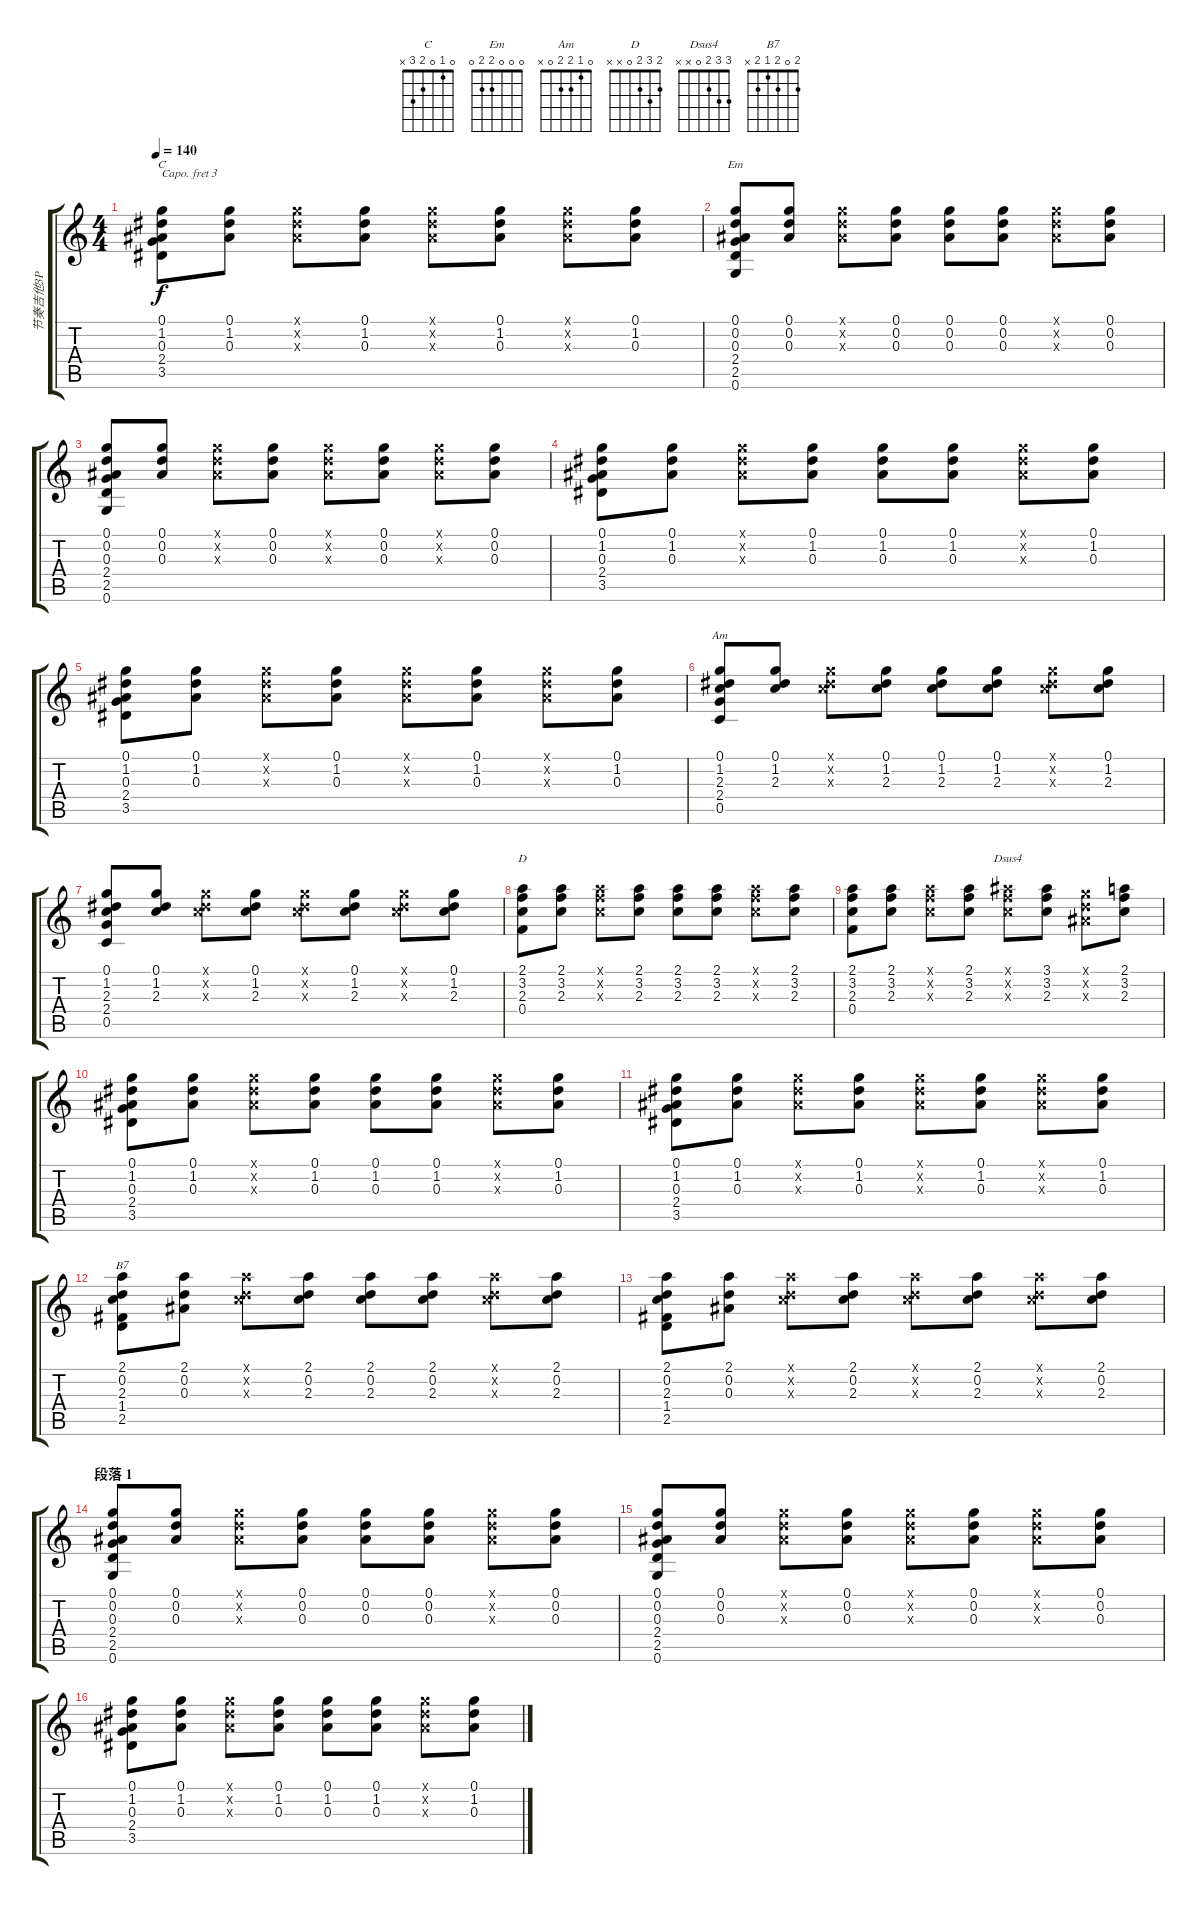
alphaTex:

\track ("节奏吉他3P" "节奏吉他3P") {instrument acousticguitarnylon}
\staff {score tabs}
\capo 3
\tuning (E4 B3 G3 D3 A2 E2) {hide}
\chord ("C" 0 1 0 2 3 x)
\chord ("Em" 0 0 0 2 2 0)
\chord ("Am" 0 1 2 2 0 x)
\chord ("D" 2 3 2 0 x x)
\chord ("Dsus4" 3 3 2 0 x x)
\chord ("B7" 2 0 2 1 2 x)
\ts (4 4)
\tempo 140
\clef g2
\ks c
(0.1 1.2 0.3 2.4 3.5).8{ch "C" dy f} (0.1 1.2 0.3).8 (0.1{x} 1.2{x} 0.3{x}).8 (0.1 1.2 0.3).8 (0.1{x} 1.2{x} 0.3{x}).8 (0.1 1.2 0.3).8 (0.1{x} 1.2{x} 0.3{x}).8 (0.1 1.2 0.3).8 |
(0.1 0.2 0.3 2.4 2.5 0.6).8{ch "Em"} (0.1 0.2 0.3).8 (0.1{x} 0.2{x} 0.3{x}).8 (0.1 0.2 0.3).8 (0.1 0.2 0.3).8 (0.1 0.2 0.3).8 (0.1{x} 0.2{x} 0.3{x}).8 (0.1 0.2 0.3).8 |
(0.1 0.2 0.3 2.4 2.5 0.6).8 (0.1 0.2 0.3).8 (0.1{x} 0.2{x} 0.3{x}).8 (0.1 0.2 0.3).8 (0.1{x} 0.2{x} 0.3{x}).8 (0.1 0.2 0.3).8 (0.1{x} 0.2{x} 0.3{x}).8 (0.1 0.2 0.3).8 |
(0.1 1.2 0.3 2.4 3.5).8 (0.1 1.2 0.3).8 (0.1{x} 1.2{x} 0.3{x}).8 (0.1 1.2 0.3).8 (0.1 1.2 0.3).8 (0.1 1.2 0.3).8 (0.1{x} 1.2{x} 0.3{x}).8 (0.1 1.2 0.3).8 |
(0.1 1.2 0.3 2.4 3.5).8 (0.1 1.2 0.3).8 (0.1{x} 1.2{x} 0.3{x}).8 (0.1 1.2 0.3).8 (0.1{x} 1.2{x} 0.3{x}).8 (0.1 1.2 0.3).8 (0.1{x} 1.2{x} 0.3{x}).8 (0.1 1.2 0.3).8 |
(0.1 1.2 2.3 2.4 0.5).8{ch "Am"} (0.1 1.2 2.3).8 (0.1{x} 1.2{x} 2.3{x}).8 (0.1 1.2 2.3).8 (0.1 1.2 2.3).8 (0.1 1.2 2.3).8 (0.1{x} 1.2{x} 2.3{x}).8 (0.1 1.2 2.3).8 |
(0.1 1.2 2.3 2.4 0.5).8 (0.1 1.2 2.3).8 (0.1{x} 1.2{x} 2.3{x}).8 (0.1 1.2 2.3).8 (0.1{x} 1.2{x} 2.3{x}).8 (0.1 1.2 2.3).8 (0.1{x} 1.2{x} 2.3{x}).8 (0.1 1.2 2.3).8 |
(2.1 3.2 2.3 0.4).8{ch "D"} (2.1 3.2 2.3).8 (2.1{x} 3.2{x} 2.3{x}).8 (2.1 3.2 2.3).8 (2.1 3.2 2.3).8 (2.1 3.2 2.3).8 (2.1{x} 3.2{x} 2.3{x}).8 (2.1 3.2 2.3).8 |
(2.1 3.2 2.3 0.4).8 (2.1 3.2 2.3).8 (2.1{x} 3.2{x} 2.3{x}).8 (2.1 3.2 2.3).8 (3.1{x} 3.2{x} 2.3{x}).8{ch "Dsus4"} (3.1 3.2 2.3).8 (0.1{x} 0.2{x} 0.3{x}).8 (2.1 3.2 2.3).8 |
(0.1 1.2 0.3 2.4 3.5).8 (0.1 1.2 0.3).8 (0.1{x} 1.2{x} 0.3{x}).8 (0.1 1.2 0.3).8 (0.1 1.2 0.3).8 (0.1 1.2 0.3).8 (0.1{x} 1.2{x} 0.3{x}).8 (0.1 1.2 0.3).8 |
(0.1 1.2 0.3 2.4 3.5).8 (0.1 1.2 0.3).8 (0.1{x} 1.2{x} 0.3{x}).8 (0.1 1.2 0.3).8 (0.1{x} 1.2{x} 0.3{x}).8 (0.1 1.2 0.3).8 (0.1{x} 1.2{x} 0.3{x}).8 (0.1 1.2 0.3).8 |
(2.1 0.2 2.3 1.4 2.5).8{ch "B7"} (2.1 0.2 0.3).8 (2.1{x} 0.2{x} 2.3{x}).8 (2.1 0.2 2.3).8 (2.1 0.2 2.3).8 (2.1 0.2 2.3).8 (2.1{x} 0.2{x} 2.3{x}).8 (2.1 0.2 2.3).8 |
(2.1 0.2 2.3 1.4 2.5).8 (2.1 0.2 0.3).8 (2.1{x} 0.2{x} 2.3{x}).8 (2.1 0.2 2.3).8 (2.1{x} 0.2{x} 2.3{x}).8 (2.1 0.2 2.3).8 (2.1{x} 0.2{x} 2.3{x}).8 (2.1 0.2 2.3).8 |
\section ("" "段落 1")
(0.1 0.2 0.3 2.4 2.5 0.6).8 (0.1 0.2 0.3).8 (0.1{x} 0.2{x} 0.3{x}).8 (0.1 0.2 0.3).8 (0.1 0.2 0.3).8 (0.1 0.2 0.3).8 (0.1{x} 0.2{x} 0.3{x}).8 (0.1 0.2 0.3).8 |
(0.1 0.2 0.3 2.4 2.5 0.6).8 (0.1 0.2 0.3).8 (0.1{x} 0.2{x} 0.3{x}).8 (0.1 0.2 0.3).8 (0.1{x} 0.2{x} 0.3{x}).8 (0.1 0.2 0.3).8 (0.1{x} 0.2{x} 0.3{x}).8 (0.1 0.2 0.3).8 |
(0.1 1.2 0.3 2.4 3.5).8 (0.1 1.2 0.3).8 (0.1{x} 1.2{x} 0.3{x}).8 (0.1 1.2 0.3).8 (0.1 1.2 0.3).8 (0.1 1.2 0.3).8 (0.1{x} 1.2{x} 0.3{x}).8 (0.1 1.2 0.3).8
